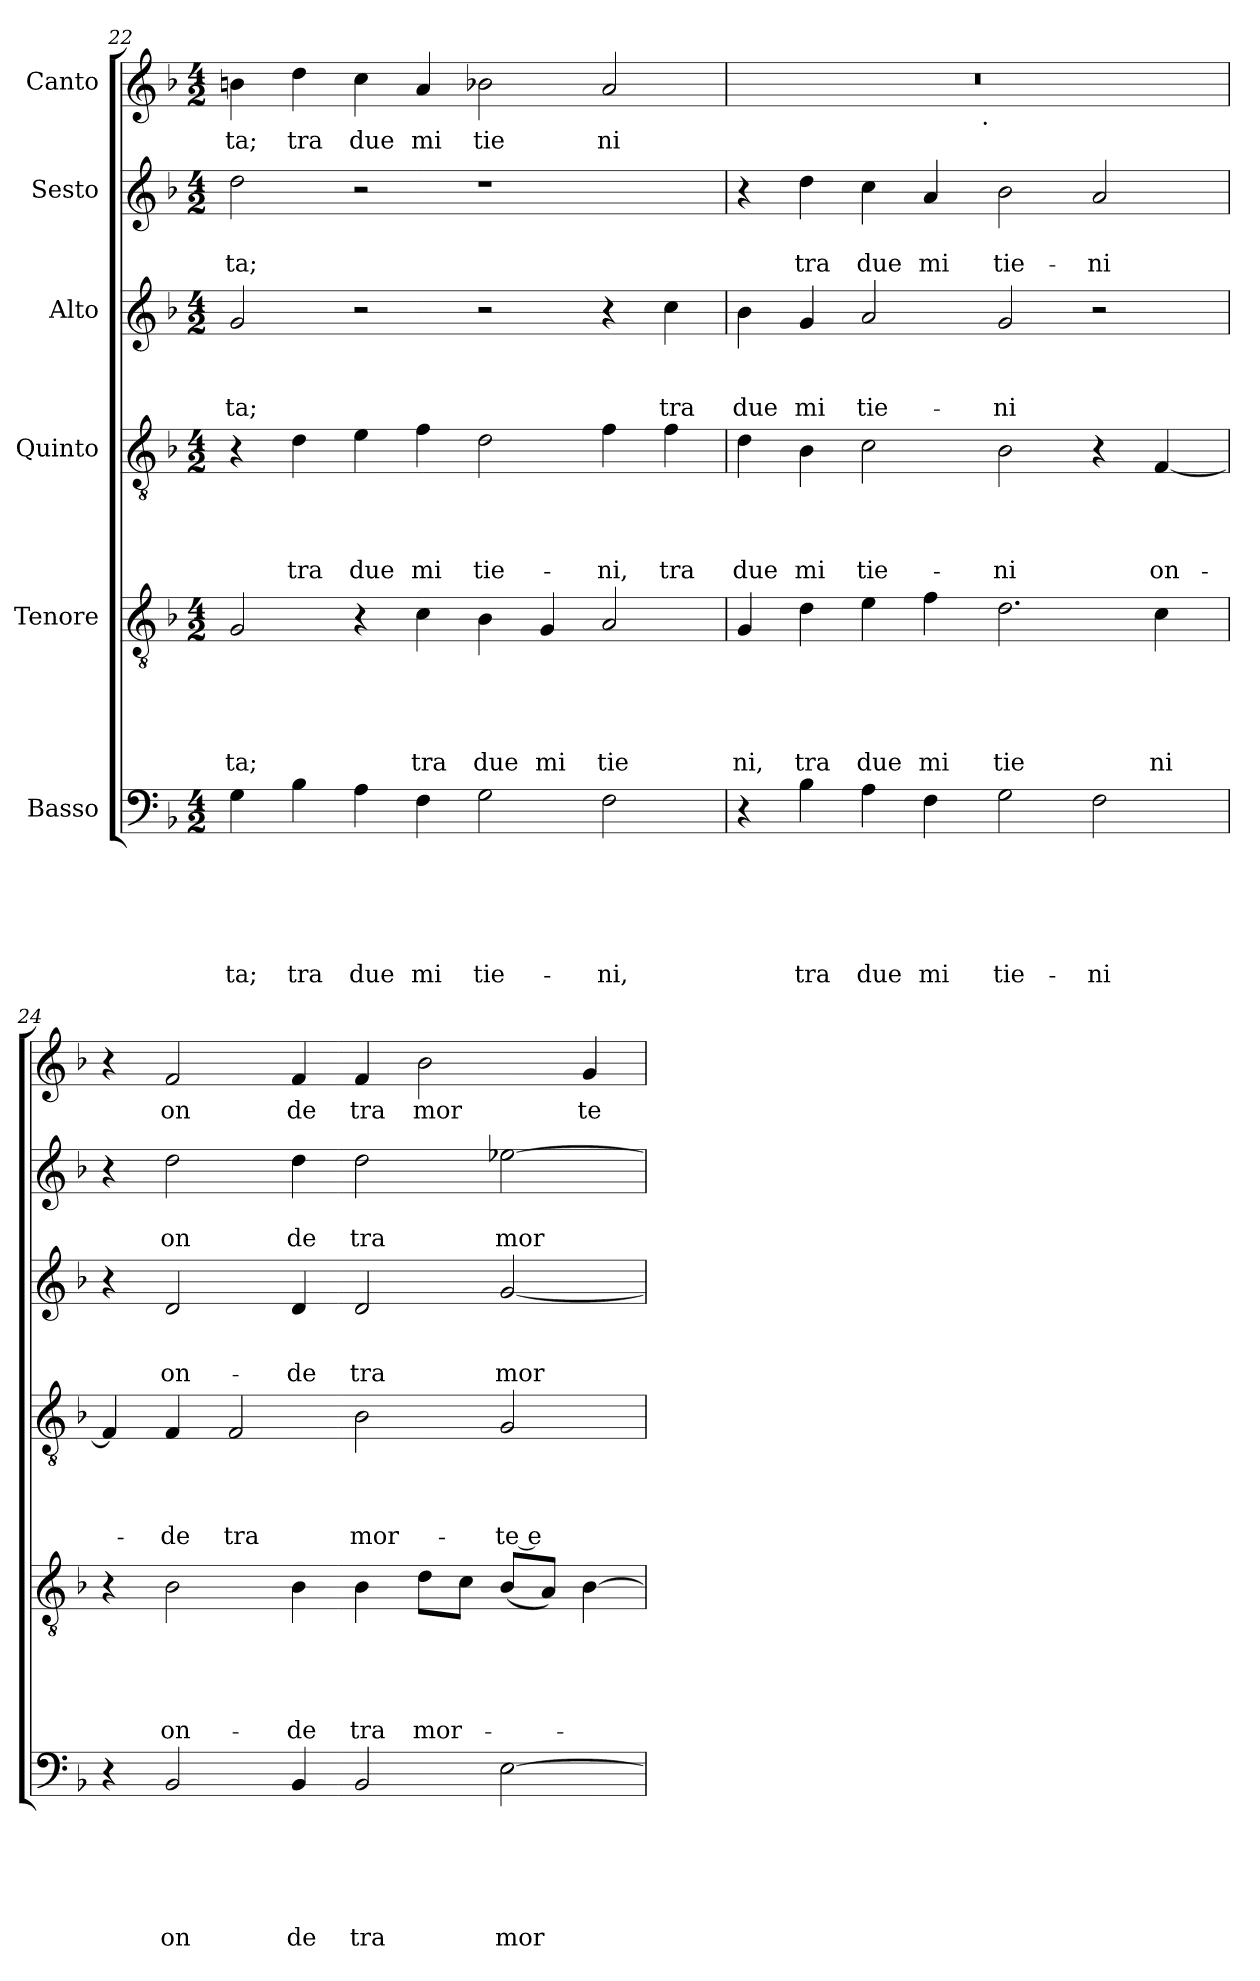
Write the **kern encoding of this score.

**kern	**text	**text	**text	**text	**text	**text	**kern	**text	**text	**text	**text	**text	**kern	**text	**text	**text	**text	**kern	**text	**text	**text	**kern	**text	**text	**kern	**text
*part6	*part6	*part6	*part6	*part6	*part6	*part6	*part5	*part5	*part5	*part5	*part5	*part5	*part4	*part4	*part4	*part4	*part4	*part3	*part3	*part3	*part3	*part2	*part2	*part2	*part1	*part1
*staff6	*staff6	*staff6	*staff6	*staff6	*staff6	*staff6	*staff5	*staff5	*staff5	*staff5	*staff5	*staff5	*staff4	*staff4	*staff4	*staff4	*staff4	*staff3	*staff3	*staff3	*staff3	*staff2	*staff2	*staff2	*staff1	*staff1
*I"Basso	*	*	*	*	*	*	*I"Tenore	*	*	*	*	*	*I"Quinto	*	*	*	*	*I"Alto	*	*	*	*I"Sesto	*	*	*I"Canto	*
*clefF4	*	*	*	*	*	*	*clefGv2	*	*	*	*	*	*clefGv2	*	*	*	*	*clefG2	*	*	*	*clefG2	*	*	*clefG2	*
*k[b-]	*	*	*	*	*	*	*k[b-]	*	*	*	*	*	*k[b-]	*	*	*	*	*k[b-]	*	*	*	*k[b-]	*	*	*k[b-]	*
*F:	*	*	*	*	*	*	*F:	*	*	*	*	*	*F:	*	*	*	*	*F:	*	*	*	*F:	*	*	*F:	*
*M4/2	*	*	*	*	*	*	*M4/2	*	*	*	*	*	*M4/2	*	*	*	*	*M4/2	*	*	*	*M4/2	*	*	*M4/2	*
=22	=22	=22	=22	=22	=22	=22	=22	=22	=22	=22	=22	=22	=22	=22	=22	=22	=22	=22	=22	=22	=22	=22	=22	=22	=22	=22
!	!	!	!	!	!	!LO:LY:b	!	!	!	!	!	!LO:LY:b	!	!	!	!	!	!	!	!	!LO:LY:b	!	!	!LO:LY:b	!	!LO:LY:b
4G\	.	.	.	.	.	-ta;	2G/	.	.	.	.	ta;	4r	.	.	.	.	2g/	.	.	-ta;	2dd\	.	-ta;	4bn\	ta;
!	!	!	!	!	!	!LO:LY:b	!	!	!	!	!	!	!	!	!	!	!LO:LY:b	!	!	!	!	!	!	!	!	!LO:LY:b
4B-\	.	.	.	.	.	tra	.	.	.	.	.	.	4d\	.	.	.	tra	.	.	.	.	.	.	.	4dd\	tra
!	!	!	!	!	!	!LO:LY:b	!	!	!	!	!	!	!	!	!	!	!LO:LY:b	!	!	!	!	!	!	!	!	!LO:LY:b
4A\	.	.	.	.	.	due	4r	.	.	.	.	.	4e\	.	.	.	due	2r	.	.	.	2r	.	.	4cc\	due
!	!	!	!	!	!	!LO:LY:b	!	!	!	!	!	!LO:LY:b	!	!	!	!	!LO:LY:b	!	!	!	!	!	!	!	!	!LO:LY:b
4F\	.	.	.	.	.	mi	4c\	.	.	.	.	tra	4f\	.	.	.	mi	.	.	.	.	.	.	.	4a/	mi
!	!	!	!	!	!	!LO:LY:b	!	!	!	!	!	!LO:LY:b	!	!	!	!	!LO:LY:b	!	!	!	!	!	!	!	!	!LO:LY:b
2G\	.	.	.	.	.	tie-	4B-\	.	.	.	.	due	2d\	.	.	.	tie-	2r	.	.	.	1r	.	.	2b-X\	tie
!	!	!	!	!	!	!	!	!	!	!	!	!LO:LY:b	!	!	!	!	!	!	!	!	!	!	!	!	!	!
.	.	.	.	.	.	.	4G/	.	.	.	.	mi	.	.	.	.	.	.	.	.	.	.	.	.	.	.
!	!	!	!	!	!	!LO:LY:b	!	!	!	!	!	!LO:LY:b	!	!	!	!	!LO:LY:b	!	!	!	!	!	!	!	!	!LO:LY:b
2F\	.	.	.	.	.	-ni,	2A/	.	.	.	.	tie	4f\	.	.	.	-ni,	4r	.	.	.	.	.	.	2a/	ni
!	!	!	!	!	!	!	!	!	!	!	!	!	!	!	!	!	!LO:LY:b	!	!	!	!LO:LY:b	!	!	!	!	!
.	.	.	.	.	.	.	.	.	.	.	.	.	4f\	.	.	.	tra	4cc\	.	.	tra	.	.	.	.	.
=23	=23	=23	=23	=23	=23	=23	=23	=23	=23	=23	=23	=23	=23	=23	=23	=23	=23	=23	=23	=23	=23	=23	=23	=23	=23	=23
!	!	!	!	!	!	!	!	!	!	!	!	!LO:LY:b	!	!	!	!	!LO:LY:b	!	!	!	!LO:LY:b	!	!	!	!	!
*	*	*	*	*	*	*	*	*	*	*	*	*	*	*	*	*	*	*	*	*	*	*	*	*	*^	*
4r	.	.	.	.	.	.	4G/	.	.	.	.	ni,	4d\	.	.	.	due	4b-\	.	.	due	4r	.	.	0r	2ryy	.
!	!	!	!	!	!	!LO:LY:b	!	!	!	!	!	!LO:LY:b	!	!	!	!	!LO:LY:b	!	!	!	!LO:LY:b	!	!	!LO:LY:b	!	!	!
4B-\	.	.	.	.	.	tra	4d\	.	.	.	.	tra	4B-\	.	.	.	mi	4g/	.	.	mi	4dd\	.	tra	.	.	.
!	!	!	!	!	!	!LO:LY:b	!	!	!	!	!	!LO:LY:b	!	!	!	!	!LO:LY:b	!	!	!	!LO:LY:b	!	!	!LO:LY:b	!	!	!
4A\	.	.	.	.	.	due	4e\	.	.	.	.	due	2c\	.	.	.	tie-	2a/	.	.	tie-	4cc\	.	due	.	4...ryy	.
!	!	!	!	!	!	!LO:LY:b	!	!	!	!	!	!LO:LY:b	!	!	!	!	!	!	!	!	!	!	!	!LO:LY:b	!	!	!
4F\	.	.	.	.	.	mi	4f\	.	.	.	.	mi	.	.	.	.	.	.	.	.	.	4a/	.	mi	.	.	.
!	!	!	!	!	!	!	!	!	!	!	!	!	!	!	!	!	!	!	!	!	!	!	!	!	!	!LO:TX:b:t=.	!
.	.	.	.	.	.	.	.	.	.	.	.	.	.	.	.	.	.	.	.	.	.	.	.	.	.	1ryy	.
!	!	!	!	!	!	!LO:LY:b	!	!	!	!	!	!LO:LY:b	!	!	!	!	!LO:LY:b	!	!	!	!LO:LY:b	!	!	!LO:LY:b	!	!	!
2G\	.	.	.	.	.	tie-	2.d\	.	.	.	.	tie	2B-\	.	.	.	-ni	2g/	.	.	-ni	2b-\	.	tie-	.	.	.
!	!	!	!	!	!	!LO:LY:b	!	!	!	!	!	!	!	!	!	!	!	!	!	!	!	!	!	!LO:LY:b	!	!	!
2F\	.	.	.	.	.	-ni	.	.	.	.	.	.	4r	.	.	.	.	2r	.	.	.	2a/	.	-ni	.	.	.
!	!	!	!	!	!	!	!	!	!	!	!	!LO:LY:b	!	!	!	!	!LO:LY:b	!	!	!	!	!	!	!	!	!	!
.	.	.	.	.	.	.	4c\	.	.	.	.	ni	[>4F/	.	.	.	on-	.	.	.	.	.	.	.	.	.	.
.	.	.	.	.	.	.	.	.	.	.	.	.	.	.	.	.	.	.	.	.	.	.	.	.	.	32ryy	.
*	*	*	*	*	*	*	*	*	*	*	*	*	*	*	*	*	*	*	*	*	*	*	*	*	*v	*v	*
!!LO:LB:g=z
=24	=24	=24	=24	=24	=24	=24	=24	=24	=24	=24	=24	=24	=24	=24	=24	=24	=24	=24	=24	=24	=24	=24	=24	=24	=24	=24
4r	.	.	.	.	.	.	4r	.	.	.	.	.	4F/]	.	.	.	.	4r	.	.	.	4r	.	.	4r	.
!	!	!	!	!	!	!LO:LY:b	!	!	!	!	!	!LO:LY:b	!	!	!	!	!LO:LY:b	!	!	!	!LO:LY:b	!	!	!LO:LY:b	!	!LO:LY:b
2BB-/	.	.	.	.	.	on	2B-\	.	.	.	.	on-	4F/	.	.	.	-de	2d/	.	.	on-	2dd\	.	on	2f/	on
!	!	!	!	!	!	!	!	!	!	!	!	!	!	!	!	!	!LO:LY:b	!	!	!	!	!	!	!	!	!
.	.	.	.	.	.	.	.	.	.	.	.	.	2F/	.	.	.	tra	.	.	.	.	.	.	.	.	.
!	!	!	!	!	!	!LO:LY:b	!	!	!	!	!	!LO:LY:b	!	!	!	!	!	!	!	!	!LO:LY:b	!	!	!LO:LY:b	!	!LO:LY:b
4BB-/	.	.	.	.	.	de	4B-\	.	.	.	.	-de	.	.	.	.	.	4d/	.	.	-de	4dd\	.	de	4f/	de
!	!	!	!	!	!	!LO:LY:b	!	!	!	!	!	!LO:LY:b	!	!	!	!	!LO:LY:b	!	!	!	!LO:LY:b	!	!	!LO:LY:b	!	!LO:LY:b
2BB-/	.	.	.	.	.	tra	4B-\	.	.	.	.	tra	2B-\	.	.	.	mor-	2d/	.	.	tra	2dd\	.	tra	4f/	tra
!	!	!	!	!	!	!	!	!	!	!	!	!LO:LY:b	!	!	!	!	!	!	!	!	!	!	!	!	!	!LO:LY:b
.	.	.	.	.	.	.	8d\L	.	.	.	.	mor-	.	.	.	.	.	.	.	.	.	.	.	.	2b-\	mor
.	.	.	.	.	.	.	8c\J	.	.	.	.	.	.	.	.	.	.	.	.	.	.	.	.	.	.	.
!	!	!	!	!	!	!LO:LY:b	!	!	!	!	!	!	!	!	!	!	!LO:LY:b:rj	!	!	!	!LO:LY:b	!	!	!LO:LY:b	!	!
[>2E\	.	.	.	.	.	mor	(>8B-/L	.	.	.	.	.	2G/	.	.	.	-te e	[<2g/	.	.	mor-	[>2ee-X\	.	mor	.	.
.	.	.	.	.	.	.	8A/J)	.	.	.	.	.	.	.	.	.	.	.	.	.	.	.	.	.	.	.
!	!	!	!	!	!	!	!	!	!	!	!	!	!	!	!	!	!	!	!	!	!	!	!	!	!	!LO:LY:b
.	.	.	.	.	.	.	[>4B-\	.	.	.	.	.	.	.	.	.	.	.	.	.	.	.	.	.	4g/	te
=	=	=	=	=	=	=	=	=	=	=	=	=	=	=	=	=	=	=	=	=	=	=	=	=	=	=
*-	*-	*-	*-	*-	*-	*-	*-	*-	*-	*-	*-	*-	*-	*-	*-	*-	*-	*-	*-	*-	*-	*-	*-	*-	*-	*-
